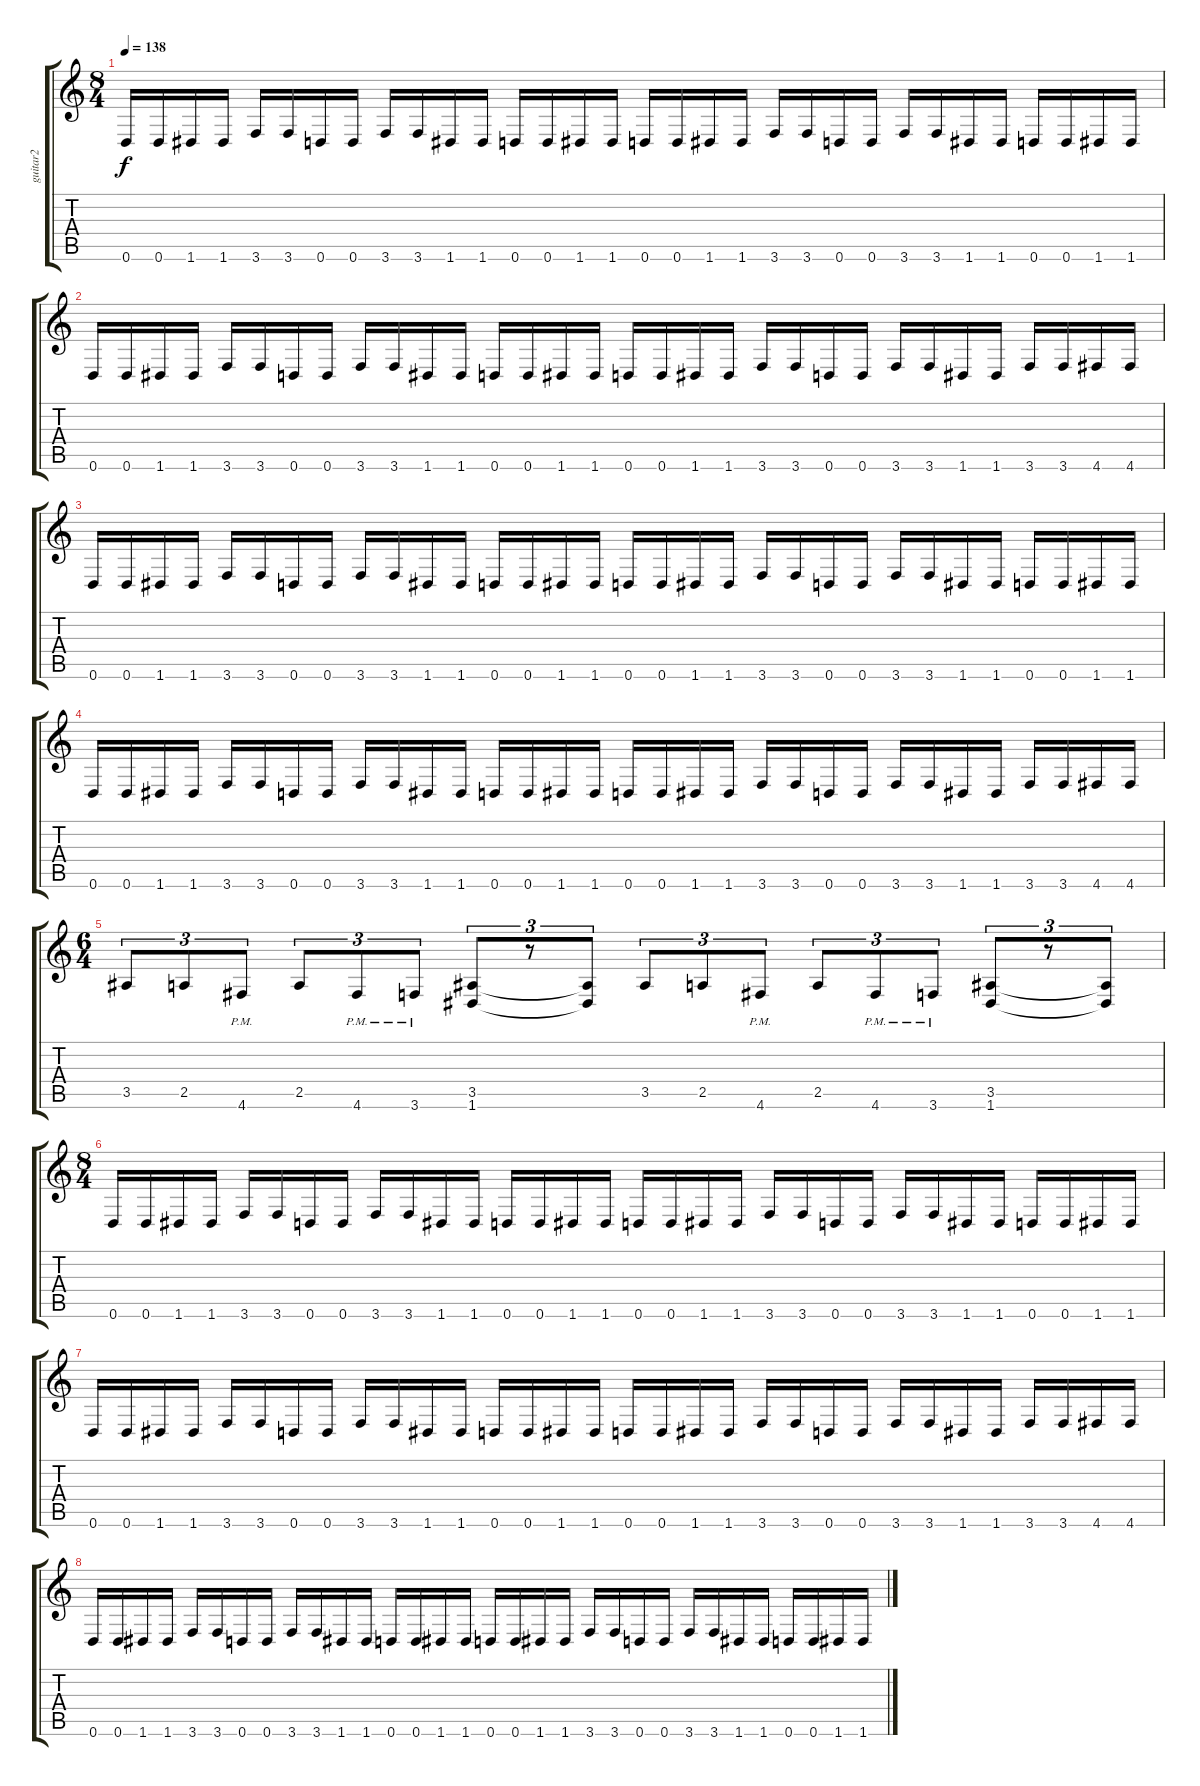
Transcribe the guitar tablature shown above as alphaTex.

\track ("guitar2" "guitar2") {instrument distortionguitar}
\staff {score tabs}
\tuning (D4 A3 F3 C3 G2 D2) {hide}
\ts (8 4)
\tempo 138
\clef g2
\ks c
0.6.16{dy f} 0.6.16 1.6.16 1.6.16 3.6.16 3.6.16 0.6.16 0.6.16 3.6.16 3.6.16 1.6.16 1.6.16 0.6.16 0.6.16 1.6.16 1.6.16 0.6.16 0.6.16 1.6.16 1.6.16 3.6.16 3.6.16 0.6.16 0.6.16 3.6.16 3.6.16 1.6.16 1.6.16 0.6.16 0.6.16 1.6.16 1.6.16 |
0.6.16 0.6.16 1.6.16 1.6.16 3.6.16 3.6.16 0.6.16 0.6.16 3.6.16 3.6.16 1.6.16 1.6.16 0.6.16 0.6.16 1.6.16 1.6.16 0.6.16 0.6.16 1.6.16 1.6.16 3.6.16 3.6.16 0.6.16 0.6.16 3.6.16 3.6.16 1.6.16 1.6.16 3.6.16 3.6.16 4.6.16 4.6.16 |
0.6.16 0.6.16 1.6.16 1.6.16 3.6.16 3.6.16 0.6.16 0.6.16 3.6.16 3.6.16 1.6.16 1.6.16 0.6.16 0.6.16 1.6.16 1.6.16 0.6.16 0.6.16 1.6.16 1.6.16 3.6.16 3.6.16 0.6.16 0.6.16 3.6.16 3.6.16 1.6.16 1.6.16 0.6.16 0.6.16 1.6.16 1.6.16 |
0.6.16 0.6.16 1.6.16 1.6.16 3.6.16 3.6.16 0.6.16 0.6.16 3.6.16 3.6.16 1.6.16 1.6.16 0.6.16 0.6.16 1.6.16 1.6.16 0.6.16 0.6.16 1.6.16 1.6.16 3.6.16 3.6.16 0.6.16 0.6.16 3.6.16 3.6.16 1.6.16 1.6.16 3.6.16 3.6.16 4.6.16 4.6.16 |
\ts (6 4)
3.5.8{tu (3 2)} 2.5.8{tu (3 2)} 4.6{pm}.8{tu (3 2)} 2.5.8{tu (3 2)} 4.6{pm}.8{tu (3 2)} 3.6{pm}.8{tu (3 2)} (3.5 1.6).8{tu (3 2)} r.8{tu (3 2)} (3.5{t} 1.6{t}).8{tu (3 2)} 3.5.8{tu (3 2)} 2.5.8{tu (3 2)} 4.6{pm}.8{tu (3 2)} 2.5.8{tu (3 2)} 4.6{pm}.8{tu (3 2)} 3.6{pm}.8{tu (3 2)} (3.5 1.6).8{tu (3 2)} r.8{tu (3 2)} (3.5{t} 1.6{t}).8{tu (3 2)} |
\ts (8 4)
0.6.16 0.6.16 1.6.16 1.6.16 3.6.16 3.6.16 0.6.16 0.6.16 3.6.16 3.6.16 1.6.16 1.6.16 0.6.16 0.6.16 1.6.16 1.6.16 0.6.16 0.6.16 1.6.16 1.6.16 3.6.16 3.6.16 0.6.16 0.6.16 3.6.16 3.6.16 1.6.16 1.6.16 0.6.16 0.6.16 1.6.16 1.6.16 |
0.6.16 0.6.16 1.6.16 1.6.16 3.6.16 3.6.16 0.6.16 0.6.16 3.6.16 3.6.16 1.6.16 1.6.16 0.6.16 0.6.16 1.6.16 1.6.16 0.6.16 0.6.16 1.6.16 1.6.16 3.6.16 3.6.16 0.6.16 0.6.16 3.6.16 3.6.16 1.6.16 1.6.16 3.6.16 3.6.16 4.6.16 4.6.16 |
0.6.16 0.6.16 1.6.16 1.6.16 3.6.16 3.6.16 0.6.16 0.6.16 3.6.16 3.6.16 1.6.16 1.6.16 0.6.16 0.6.16 1.6.16 1.6.16 0.6.16 0.6.16 1.6.16 1.6.16 3.6.16 3.6.16 0.6.16 0.6.16 3.6.16 3.6.16 1.6.16 1.6.16 0.6.16 0.6.16 1.6.16 1.6.16
